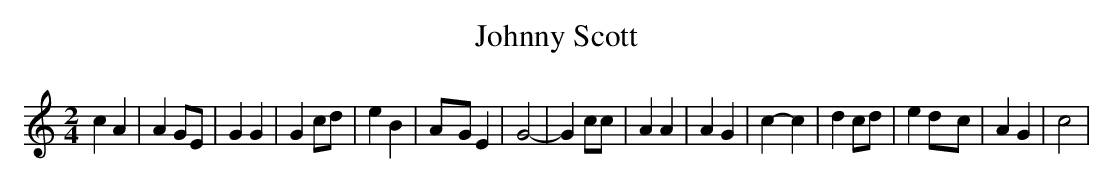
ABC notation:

X:1
T:Johnny Scott
M:2/4
L:1/4
K:C
 c A| A G/2E/2| G G| G c/2d/2| e B|A/2-G/2 E| G2-| G c/2c/2| A A| A G|\
 c- c| d c/2d/2| ed/2-c/2| A G| c2|
